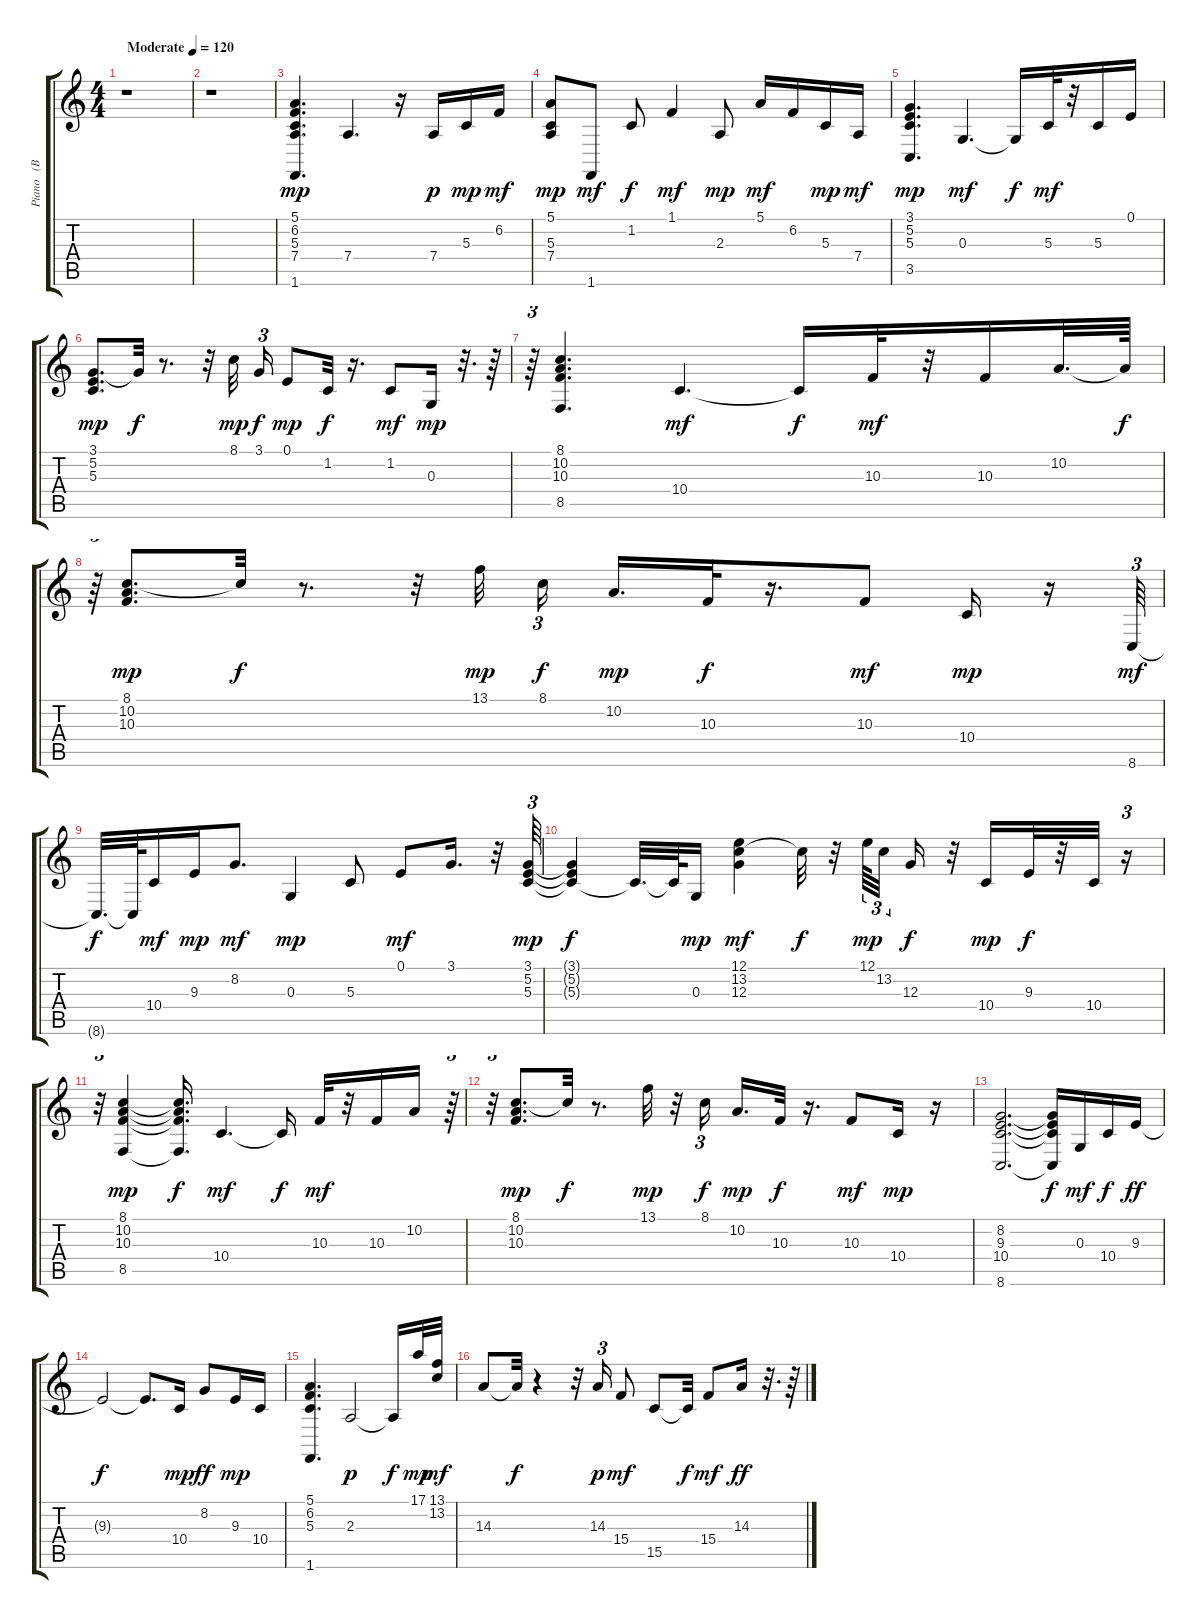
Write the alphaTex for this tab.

\track ("Piano   (BB)" "Piano   (B") {instrument electricpiano1}
\staff {score tabs}
\tuning (E4 B3 G3 D3 A2 E2) {hide}
\ts (4 4)
\tempo (120 "Moderate")
\clef g2
\ks c
r.1{dy mp instrument electricpiano1} |
r.1 |
(5.1 6.2 5.3 7.4 1.6).4{d} 7.4.4{d} r.16 7.4.16{dy p} 5.3.16{dy mp} 6.2.16{dy mf} |
(5.1 5.3 7.4).8{dy mp} 1.6.8{dy mf} 1.2.8{dy f} 1.1.4{dy mf} 2.3.8{dy mp} 5.1.16{dy mf} 6.2.16 5.3.16{dy mp} 7.4.16{dy mf} |
(3.1 5.2 5.3 3.5).4{d dy mp} 0.3.4{d dy mf} 0.3{t}.16{dy f} 5.3.32{dy mf} r.32 5.3.16 0.1.16 |
(3.1 5.2 5.3).8{d dy mp} 3.1{t}.32{dy f} r.8{d} r.32 8.1.32{dy mp} 3.1.16{tu (3 2) dy f} 0.1.8{dy mp} 1.2.32{dy f} r.16{d} 1.2.8{dy mf} 0.3.16{dy mp} r.32{d} r.64 |
r.64{tu (3 2)} (8.1 10.2 10.3 8.5).4{d} 10.4.4{d dy mf} 10.4{t}.16{dy f} 10.3.32{dy mf} r.32 10.3.16 10.2.32{d} 10.2{t}.64{dy f} |
r.64{tu (3 2)} (8.1 10.2 10.3).8{d dy mp} 8.1{t}.32{dy f} r.8{d} r.32 13.1.32{dy mp} 8.1.16{tu (3 2) dy f} 10.2.16{d dy mp} 10.3.32{dy f} r.16{d} 10.3.8{dy mf} 10.4.16{dy mp} r.16 8.6.64{tu (3 2) dy mf} |
8.6{t}.32{d dy f} 8.6{t}.64 10.4.16{dy mf} 9.3.16{dy mp} 8.2.8{d dy mf} 0.3.4{dy mp} 5.3.8 0.1.8{dy mf} 3.1.16{d} r.32 (3.1 5.2 5.3).64{tu (3 2) dy mp} |
(3.1{t} 5.2{t} 5.3{t}).4{dy f} 5.3{t}.32{d} 5.3{t}.64 0.3.16{dy mp} (12.1 13.2 12.3).4{dy mf} 13.2{t}.32{dy f} r.32 12.1.64{tu (3 2) dy mp} 13.2.32{tu (3 2) beam splitsecondary} 12.3.16{dy f} r.32 10.4.16{dy mp} 9.3.32{dy f} r.32 10.4.32 r.16{tu (3 2)} |
r.32{tu (3 2)} (8.1 10.2 10.3 8.5).4{dy mp} (8.1{t} 10.2{t} 10.3{t} 8.5{t}).16{d dy f} 10.4.4{d dy mf} 10.4{t}.16{dy f} 10.3.32{dy mf} r.32 10.3.16 10.2.16 r.64{tu (3 2)} |
r.32{tu (3 2)} (8.1 10.2 10.3).8{d dy mp} 8.1{t}.32{dy f} r.8{d} 13.1.32{dy mp} r.32 8.1.16{tu (3 2) dy f} 10.2.16{d dy mp} 10.3.32{dy f} r.16{d} 10.3.8{dy mf} 10.4.16{dy mp} r.16 |
(8.2 9.3 10.4 8.6).2{d} (8.2{t} 9.3{t} 10.4{t} 8.6{t}).16{dy f} 0.3.16{dy mf} 10.4.16{dy f} 9.3.16{dy ff} |
9.3{t}.2{dy f} 9.3{t}.8{d} 10.4.16{dy mp} 8.2.8{dy ff} 9.3.16{dy mp} 10.4.16 |
(5.1 6.2 5.3 1.6).4{d} 2.3.2{dy p} 2.3{t}.16{dy f} 17.1.32{dy mp} (13.1 13.2).32{dy mf} |
14.3.8 14.3{t}.32{dy f} r.4 r.32 14.3.16{tu (3 2) dy p} 15.4.8{dy mf} 15.5.8 15.5{t}.32{dy f} 15.4.8{dy mf} 14.3.16{dy ff} r.32{d} r.64
